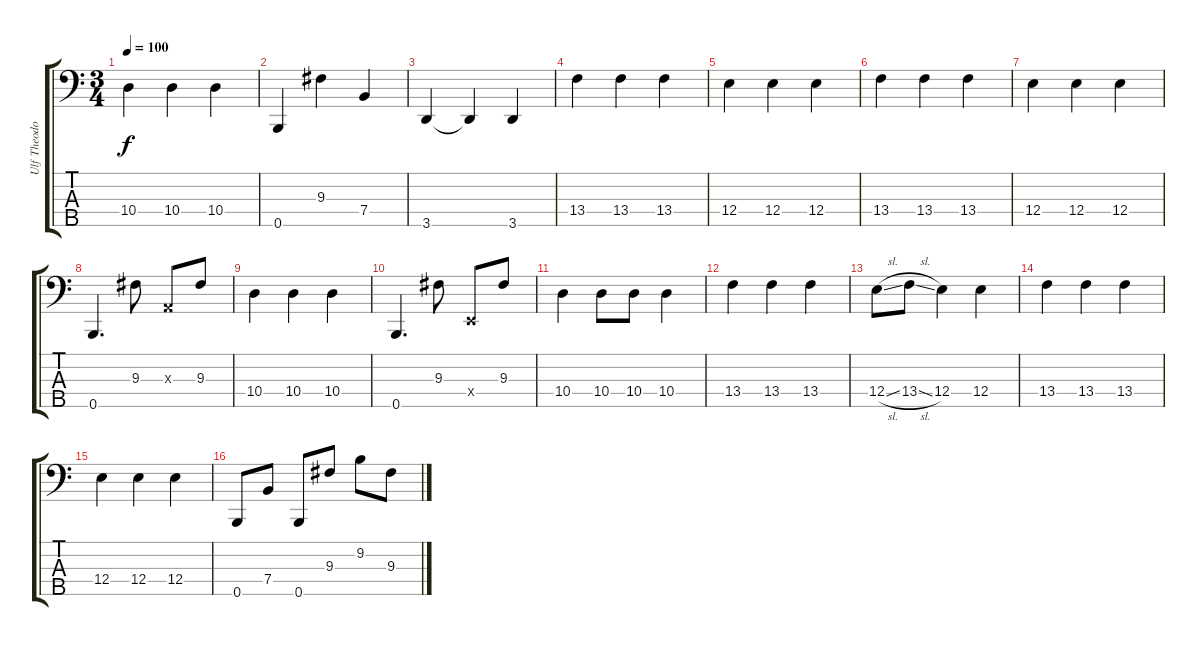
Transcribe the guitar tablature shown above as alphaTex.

\track ("Ulf Theodor Schwadorf (Bass)" "Ulf Theodo") {instrument electricbassfinger}
\staff {score tabs}
\tuning (G2 D2 A1 E1 B0) {hide}
\ts (3 4)
\tempo 100
\clef f4
\ks c
10.4.4{dy f} 10.4.4 10.4.4 |
0.5.4 9.3.4 7.4.4 |
3.5.4 3.5{t}.4 3.5.4 |
13.4.4 13.4.4 13.4.4 |
12.4.4 12.4.4 12.4.4 |
13.4.4 13.4.4 13.4.4 |
12.4.4 12.4.4 12.4.4 |
0.5.4{d} 9.3.8 0.3{x}.8 9.3.8 |
10.4.4 10.4.4 10.4.4 |
0.5.4{d} 9.3.8 0.4{x}.8 9.3.8 |
10.4.4 10.4.8 10.4.8 10.4.4 |
13.4.4 13.4.4 13.4.4 |
12.4{sl}.8 13.4{sl}.8 12.4.4 12.4.4 |
13.4.4 13.4.4 13.4.4 |
12.4.4 12.4.4 12.4.4 |
0.5.8 7.4.8 0.5.8 9.3.8 9.2.8 9.3.8
